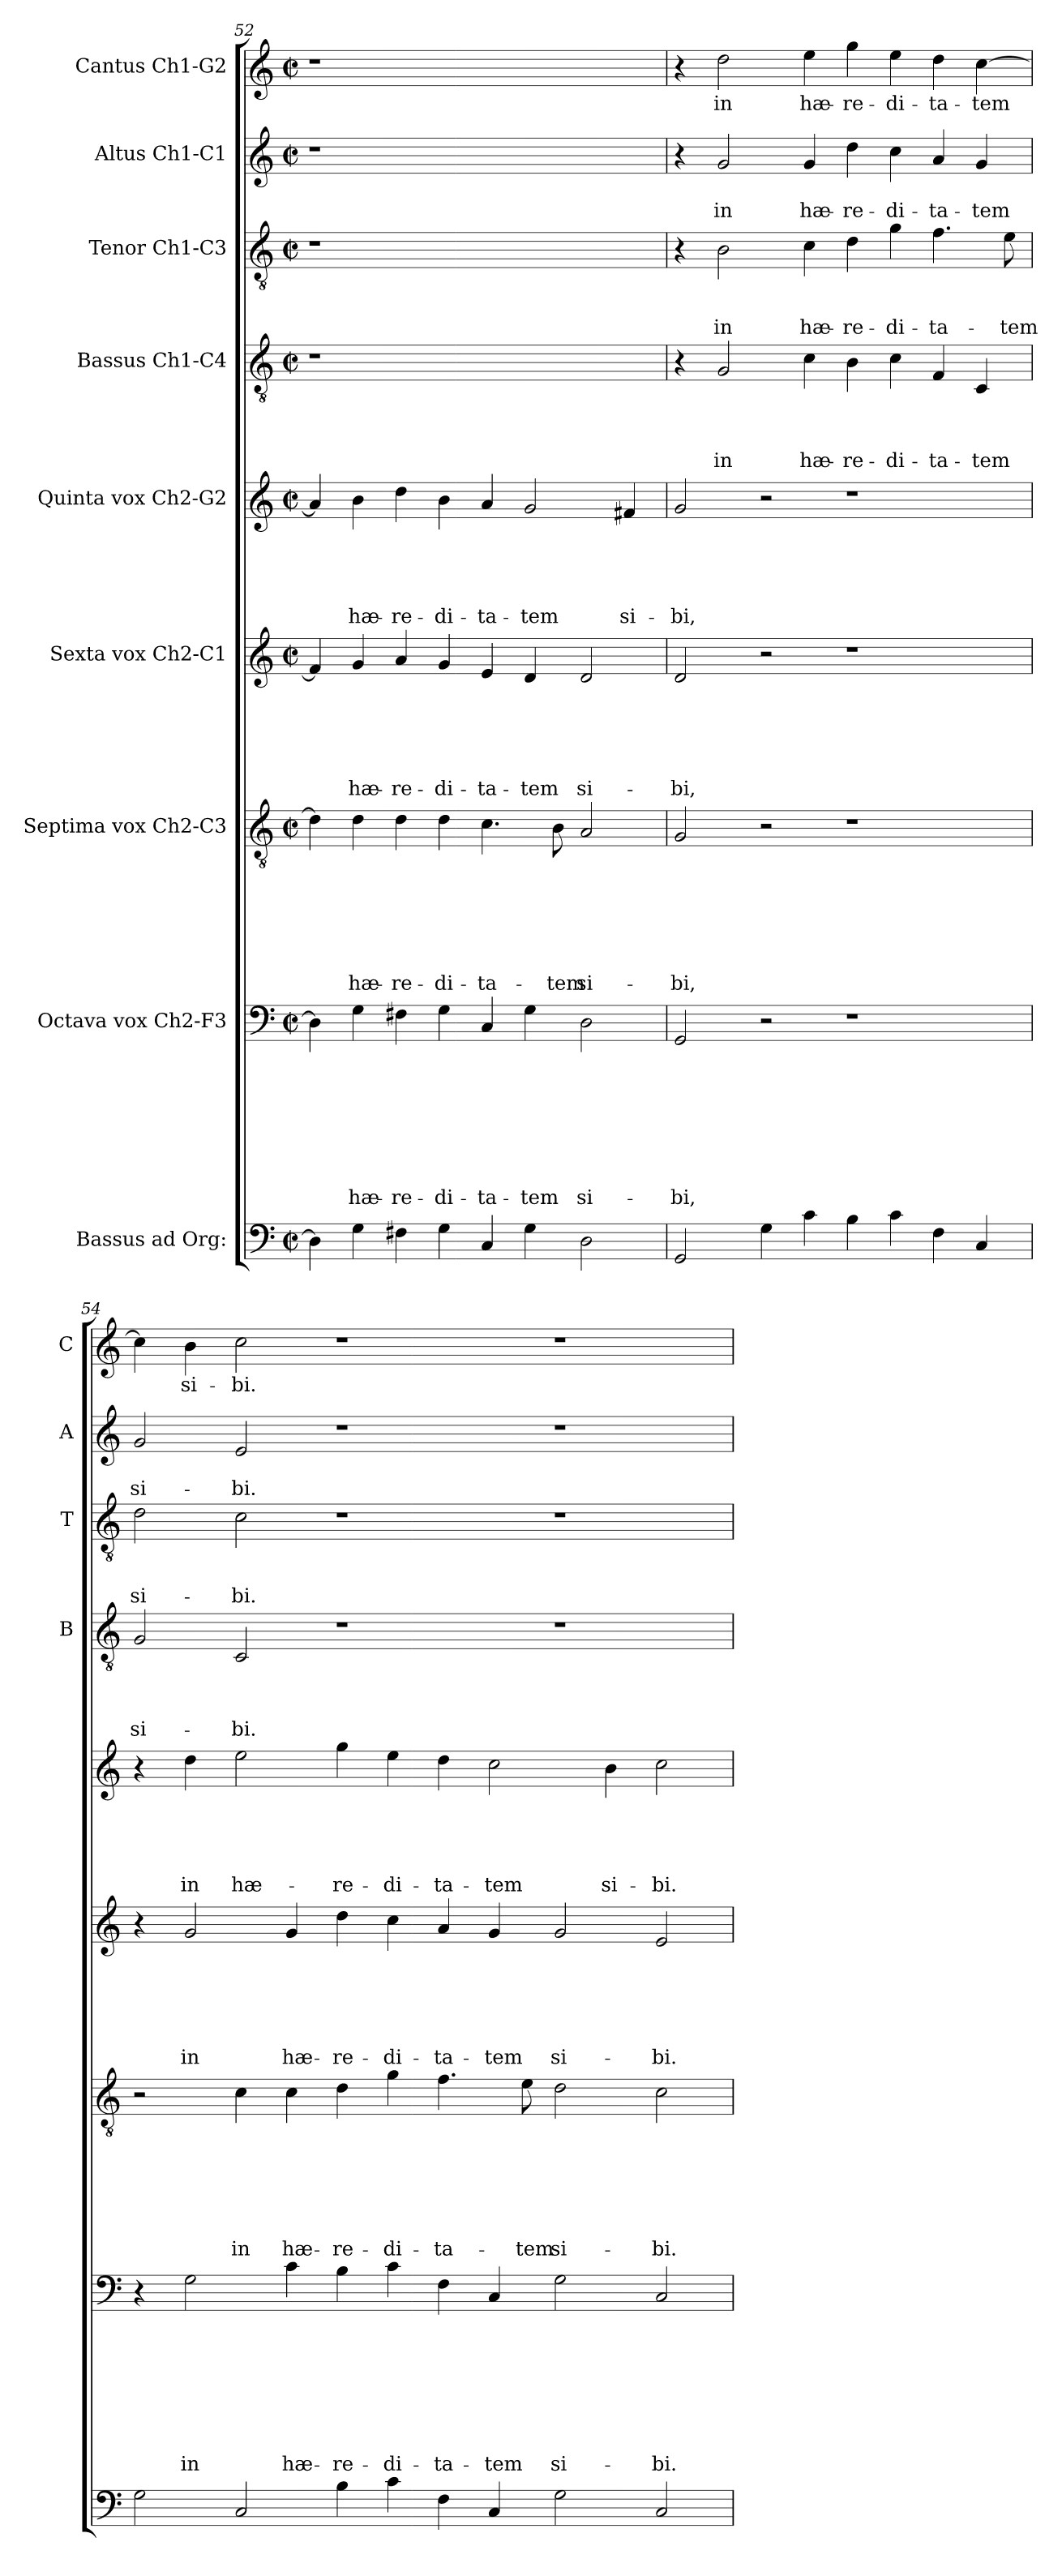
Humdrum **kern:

**kern	**kern	**text	**text	**text	**text	**text	**text	**text	**text	**kern	**text	**text	**text	**text	**text	**text	**text	**kern	**text	**text	**text	**text	**text	**text	**kern	**text	**text	**text	**text	**text	**kern	**text	**text	**text	**text	**kern	**text	**text	**text	**kern	**text	**text	**kern	**text
*part9	*part8	*part8	*part8	*part8	*part8	*part8	*part8	*part8	*part8	*part7	*part7	*part7	*part7	*part7	*part7	*part7	*part7	*part6	*part6	*part6	*part6	*part6	*part6	*part6	*part5	*part5	*part5	*part5	*part5	*part5	*part4	*part4	*part4	*part4	*part4	*part3	*part3	*part3	*part3	*part2	*part2	*part2	*part1	*part1
*staff9	*staff8	*staff8	*staff8	*staff8	*staff8	*staff8	*staff8	*staff8	*staff8	*staff7	*staff7	*staff7	*staff7	*staff7	*staff7	*staff7	*staff7	*staff6	*staff6	*staff6	*staff6	*staff6	*staff6	*staff6	*staff5	*staff5	*staff5	*staff5	*staff5	*staff5	*staff4	*staff4	*staff4	*staff4	*staff4	*staff3	*staff3	*staff3	*staff3	*staff2	*staff2	*staff2	*staff1	*staff1
*I"Bassus ad Org:	*I"Octava vox Ch2-F3	*	*	*	*	*	*	*	*	*I"Septima vox Ch2-C3	*	*	*	*	*	*	*	*I"Sexta vox Ch2-C1	*	*	*	*	*	*	*I"Quinta vox Ch2-G2	*	*	*	*	*	*I"Bassus Ch1-C4	*	*	*	*	*I"Tenor Ch1-C3	*	*	*	*I"Altus Ch1-C1	*	*	*I"Cantus Ch1-G2	*
*	*	*	*	*	*	*	*	*	*	*	*	*	*	*	*	*	*	*	*	*	*	*	*	*	*	*	*	*	*	*	*I'B	*	*	*	*	*I'T	*	*	*	*I'A	*	*	*I'C	*
!!LO:PB:g=z
*clefF4	*clefF4	*	*	*	*	*	*	*	*	*clefGv2	*	*	*	*	*	*	*	*clefG2	*	*	*	*	*	*	*clefG2	*	*	*	*	*	*clefGv2	*	*	*	*	*clefGv2	*	*	*	*clefG2	*	*	*clefG2	*
*k[]	*k[]	*	*	*	*	*	*	*	*	*k[]	*	*	*	*	*	*	*	*k[]	*	*	*	*	*	*	*k[]	*	*	*	*	*	*k[]	*	*	*	*	*k[]	*	*	*	*k[]	*	*	*k[]	*
*C:	*C:	*	*	*	*	*	*	*	*	*C:	*	*	*	*	*	*	*	*C:	*	*	*	*	*	*	*C:	*	*	*	*	*	*C:	*	*	*	*	*C:	*	*	*	*C:	*	*	*C:	*
*M2/2	*M2/2	*	*	*	*	*	*	*	*	*M2/2	*	*	*	*	*	*	*	*M2/2	*	*	*	*	*	*	*M2/2	*	*	*	*	*	*M2/2	*	*	*	*	*M2/2	*	*	*	*M2/2	*	*	*M2/2	*
*met(c|)	*met(c|)	*	*	*	*	*	*	*	*	*met(c|)	*	*	*	*	*	*	*	*met(c|)	*	*	*	*	*	*	*met(c|)	*	*	*	*	*	*met(c|)	*	*	*	*	*met(c|)	*	*	*	*met(c|)	*	*	*met(c|)	*
=52	=52	=52	=52	=52	=52	=52	=52	=52	=52	=52	=52	=52	=52	=52	=52	=52	=52	=52	=52	=52	=52	=52	=52	=52	=52	=52	=52	=52	=52	=52	=52	=52	=52	=52	=52	=52	=52	=52	=52	=52	=52	=52	=52	=52
4D\]	4D\]	.	.	.	.	.	.	.	.	4d\]	.	.	.	.	.	.	.	4f#/]	.	.	.	.	.	.	4a/]	.	.	.	.	.	1r	.	.	.	.	1r	.	.	.	1r	.	.	1r	.
!	!	!	!	!	!	!	!	!	!LO:LY:b	!	!	!	!	!	!	!	!LO:LY:b	!	!	!	!	!	!	!LO:LY:b	!	!	!	!	!	!LO:LY:b	!	!	!	!	!	!	!	!	!	!	!	!	!	!
4G\	4G\	.	.	.	.	.	.	.	hæ-	4d\	.	.	.	.	.	.	hæ-	4g/	.	.	.	.	.	hæ-	4b\	.	.	.	.	hæ-	.	.	.	.	.	.	.	.	.	.	.	.	.	.
!	!	!	!	!	!	!	!	!	!LO:LY:b	!	!	!	!	!	!	!	!LO:LY:b	!	!	!	!	!	!	!LO:LY:b	!	!	!	!	!	!LO:LY:b	!	!	!	!	!	!	!	!	!	!	!	!	!	!
4F#X\	4F#X\	.	.	.	.	.	.	.	-re-	4d\	.	.	.	.	.	.	-re-	4a/	.	.	.	.	.	-re-	4dd\	.	.	.	.	-re-	.	.	.	.	.	.	.	.	.	.	.	.	.	.
!	!	!	!	!	!	!	!	!	!LO:LY:b	!	!	!	!	!	!	!	!LO:LY:b	!	!	!	!	!	!	!LO:LY:b	!	!	!	!	!	!LO:LY:b	!	!	!	!	!	!	!	!	!	!	!	!	!	!
4G\	4G\	.	.	.	.	.	.	.	-di-	4d\	.	.	.	.	.	.	-di-	4g/	.	.	.	.	.	-di-	4b\	.	.	.	.	-di-	.	.	.	.	.	.	.	.	.	.	.	.	.	.
!	!	!	!	!	!	!	!	!	!LO:LY:b	!	!	!	!	!	!	!	!LO:LY:b	!	!	!	!	!	!	!LO:LY:b	!	!	!	!	!	!LO:LY:b	!	!	!	!	!	!	!	!	!	!	!	!	!	!
4C/	4C/	.	.	.	.	.	.	.	-ta-	4.c\	.	.	.	.	.	.	-ta-	4e/	.	.	.	.	.	-ta-	4a/	.	.	.	.	-ta-	1ryy	.	.	.	.	1ryy	.	.	.	1ryy	.	.	1ryy	.
!	!	!	!	!	!	!	!	!	!LO:LY:b	!	!	!	!	!	!	!	!	!	!	!	!	!	!	!LO:LY:b	!	!	!	!	!	!LO:LY:b	!	!	!	!	!	!	!	!	!	!	!	!	!	!
4G\	4G\	.	.	.	.	.	.	.	-tem	.	.	.	.	.	.	.	.	4d/	.	.	.	.	.	-tem	2g/	.	.	.	.	-tem	.	.	.	.	.	.	.	.	.	.	.	.	.	.
!	!	!	!	!	!	!	!	!	!	!	!	!	!	!	!	!	!LO:LY:b	!	!	!	!	!	!	!	!	!	!	!	!	!	!	!	!	!	!	!	!	!	!	!	!	!	!	!
.	.	.	.	.	.	.	.	.	.	8B\	.	.	.	.	.	.	-tem	.	.	.	.	.	.	.	.	.	.	.	.	.	.	.	.	.	.	.	.	.	.	.	.	.	.	.
!	!	!	!	!	!	!	!	!	!LO:LY:b	!	!	!	!	!	!	!	!LO:LY:b	!	!	!	!	!	!	!LO:LY:b	!	!	!	!	!	!	!	!	!	!	!	!	!	!	!	!	!	!	!	!
2D\	2D\	.	.	.	.	.	.	.	si-	2A/	.	.	.	.	.	.	si-	2d/	.	.	.	.	.	si-	.	.	.	.	.	.	.	.	.	.	.	.	.	.	.	.	.	.	.	.
!	!	!	!	!	!	!	!	!	!	!	!	!	!	!	!	!	!	!	!	!	!	!	!	!	!	!	!	!	!	!LO:LY:b	!	!	!	!	!	!	!	!	!	!	!	!	!	!
.	.	.	.	.	.	.	.	.	.	.	.	.	.	.	.	.	.	.	.	.	.	.	.	.	4f#X/	.	.	.	.	si-	.	.	.	.	.	.	.	.	.	.	.	.	.	.
=53	=53	=53	=53	=53	=53	=53	=53	=53	=53	=53	=53	=53	=53	=53	=53	=53	=53	=53	=53	=53	=53	=53	=53	=53	=53	=53	=53	=53	=53	=53	=53	=53	=53	=53	=53	=53	=53	=53	=53	=53	=53	=53	=53	=53
!	!	!	!	!	!	!	!	!	!LO:LY:b	!	!	!	!	!	!	!	!LO:LY:b	!	!	!	!	!	!	!LO:LY:b	!	!	!	!	!	!LO:LY:b	!	!	!	!	!	!	!	!	!	!	!	!	!	!
2GG/	2GG/	.	.	.	.	.	.	.	-bi,	2G/	.	.	.	.	.	.	-bi,	2d/	.	.	.	.	.	-bi,	2g/	.	.	.	.	-bi,	4r	.	.	.	.	4r	.	.	.	4r	.	.	4r	.
!	!	!	!	!	!	!	!	!	!	!	!	!	!	!	!	!	!	!	!	!	!	!	!	!	!	!	!	!	!	!	!	!	!	!	!LO:LY:b	!	!	!	!LO:LY:b	!	!	!LO:LY:b	!	!LO:LY:b
.	.	.	.	.	.	.	.	.	.	.	.	.	.	.	.	.	.	.	.	.	.	.	.	.	.	.	.	.	.	.	2G/	.	.	.	in	2B\	.	.	in	2g/	.	in	2dd\	in
4G\	2r	.	.	.	.	.	.	.	.	2r	.	.	.	.	.	.	.	2r	.	.	.	.	.	.	2r	.	.	.	.	.	.	.	.	.	.	.	.	.	.	.	.	.	.	.
!	!	!	!	!	!	!	!	!	!	!	!	!	!	!	!	!	!	!	!	!	!	!	!	!	!	!	!	!	!	!	!	!	!	!	!LO:LY:b	!	!	!	!LO:LY:b	!	!	!LO:LY:b	!	!LO:LY:b
4c\	.	.	.	.	.	.	.	.	.	.	.	.	.	.	.	.	.	.	.	.	.	.	.	.	.	.	.	.	.	.	4c\	.	.	.	hæ-	4c\	.	.	hæ-	4g/	.	hæ-	4ee\	hæ-
!	!	!	!	!	!	!	!	!	!	!	!	!	!	!	!	!	!	!	!	!	!	!	!	!	!	!	!	!	!	!	!	!	!	!	!LO:LY:b	!	!	!	!LO:LY:b	!	!	!LO:LY:b	!	!LO:LY:b
4B\	1r	.	.	.	.	.	.	.	.	1r	.	.	.	.	.	.	.	1r	.	.	.	.	.	.	1r	.	.	.	.	.	4B\	.	.	.	-re-	4d\	.	.	-re-	4dd\	.	-re-	4gg\	-re-
!	!	!	!	!	!	!	!	!	!	!	!	!	!	!	!	!	!	!	!	!	!	!	!	!	!	!	!	!	!	!	!	!	!	!	!LO:LY:b	!	!	!	!LO:LY:b	!	!	!LO:LY:b	!	!LO:LY:b
4c\	.	.	.	.	.	.	.	.	.	.	.	.	.	.	.	.	.	.	.	.	.	.	.	.	.	.	.	.	.	.	4c\	.	.	.	-di-	4g\	.	.	-di-	4cc\	.	-di-	4ee\	-di-
!	!	!	!	!	!	!	!	!	!	!	!	!	!	!	!	!	!	!	!	!	!	!	!	!	!	!	!	!	!	!	!	!	!	!	!LO:LY:b	!	!	!	!LO:LY:b	!	!	!LO:LY:b	!	!LO:LY:b
4F\	.	.	.	.	.	.	.	.	.	.	.	.	.	.	.	.	.	.	.	.	.	.	.	.	.	.	.	.	.	.	4F/	.	.	.	-ta-	4.f\	.	.	-ta-	4a/	.	-ta-	4dd\	-ta-
!	!	!	!	!	!	!	!	!	!	!	!	!	!	!	!	!	!	!	!	!	!	!	!	!	!	!	!	!	!	!	!	!	!	!	!LO:LY:b	!	!	!	!	!	!	!LO:LY:b	!	!LO:LY:b
4C/	.	.	.	.	.	.	.	.	.	.	.	.	.	.	.	.	.	.	.	.	.	.	.	.	.	.	.	.	.	.	4C/	.	.	.	-tem	.	.	.	.	4g/	.	-tem	[4cc\	-tem
!	!	!	!	!	!	!	!	!	!	!	!	!	!	!	!	!	!	!	!	!	!	!	!	!	!	!	!	!	!	!	!	!	!	!	!	!	!	!	!LO:LY:b	!	!	!	!	!
.	.	.	.	.	.	.	.	.	.	.	.	.	.	.	.	.	.	.	.	.	.	.	.	.	.	.	.	.	.	.	.	.	.	.	.	8e\	.	.	-tem	.	.	.	.	.
=54	=54	=54	=54	=54	=54	=54	=54	=54	=54	=54	=54	=54	=54	=54	=54	=54	=54	=54	=54	=54	=54	=54	=54	=54	=54	=54	=54	=54	=54	=54	=54	=54	=54	=54	=54	=54	=54	=54	=54	=54	=54	=54	=54	=54
!	!	!	!	!	!	!	!	!	!	!	!	!	!	!	!	!	!	!	!	!	!	!	!	!	!	!	!	!	!	!	!	!	!	!	!LO:LY:b	!	!	!	!LO:LY:b	!	!	!LO:LY:b	!	!
2G\	4r	.	.	.	.	.	.	.	.	2r	.	.	.	.	.	.	.	4r	.	.	.	.	.	.	4r	.	.	.	.	.	2G/	.	.	.	si-	2d\	.	.	si-	2g/	.	si-	4cc\]	.
!	!	!	!	!	!	!	!	!	!LO:LY:b	!	!	!	!	!	!	!	!	!	!	!	!	!	!	!LO:LY:b	!	!	!	!	!	!LO:LY:b	!	!	!	!	!	!	!	!	!	!	!	!	!	!LO:LY:b
.	2G\	.	.	.	.	.	.	.	in	.	.	.	.	.	.	.	.	2g/	.	.	.	.	.	in	4dd\	.	.	.	.	in	.	.	.	.	.	.	.	.	.	.	.	.	4b\	si-
!	!	!	!	!	!	!	!	!	!	!	!	!	!	!	!	!	!LO:LY:b	!	!	!	!	!	!	!	!	!	!	!	!	!LO:LY:b	!	!	!	!	!LO:LY:b	!	!	!	!LO:LY:b	!	!	!LO:LY:b	!	!LO:LY:b
2C/	.	.	.	.	.	.	.	.	.	4c\	.	.	.	.	.	.	in	.	.	.	.	.	.	.	2ee\	.	.	.	.	hæ-	2C/	.	.	.	-bi.	2c\	.	.	-bi.	2e/	.	-bi.	2cc\	-bi.
!	!	!	!	!	!	!	!	!	!LO:LY:b	!	!	!	!	!	!	!	!LO:LY:b	!	!	!	!	!	!	!LO:LY:b	!	!	!	!	!	!	!	!	!	!	!	!	!	!	!	!	!	!	!	!
.	4c\	.	.	.	.	.	.	.	hæ-	4c\	.	.	.	.	.	.	hæ-	4g/	.	.	.	.	.	hæ-	.	.	.	.	.	.	.	.	.	.	.	.	.	.	.	.	.	.	.	.
!	!	!	!	!	!	!	!	!	!LO:LY:b	!	!	!	!	!	!	!	!LO:LY:b	!	!	!	!	!	!	!LO:LY:b	!	!	!	!	!	!LO:LY:b	!	!	!	!	!	!	!	!	!	!	!	!	!	!
4B\	4B\	.	.	.	.	.	.	.	-re-	4d\	.	.	.	.	.	.	-re-	4dd\	.	.	.	.	.	-re-	4gg\	.	.	.	.	-re-	1r	.	.	.	.	1r	.	.	.	1r	.	.	1r	.
!	!	!	!	!	!	!	!	!	!LO:LY:b	!	!	!	!	!	!	!	!LO:LY:b	!	!	!	!	!	!	!LO:LY:b	!	!	!	!	!	!LO:LY:b	!	!	!	!	!	!	!	!	!	!	!	!	!	!
4c\	4c\	.	.	.	.	.	.	.	-di-	4g\	.	.	.	.	.	.	-di-	4cc\	.	.	.	.	.	-di-	4ee\	.	.	.	.	-di-	.	.	.	.	.	.	.	.	.	.	.	.	.	.
!	!	!	!	!	!	!	!	!	!LO:LY:b	!	!	!	!	!	!	!	!LO:LY:b	!	!	!	!	!	!	!LO:LY:b	!	!	!	!	!	!LO:LY:b	!	!	!	!	!	!	!	!	!	!	!	!	!	!
4F\	4F\	.	.	.	.	.	.	.	-ta-	4.f\	.	.	.	.	.	.	-ta-	4a/	.	.	.	.	.	-ta-	4dd\	.	.	.	.	-ta-	.	.	.	.	.	.	.	.	.	.	.	.	.	.
!	!	!	!	!	!	!	!	!	!LO:LY:b	!	!	!	!	!	!	!	!	!	!	!	!	!	!	!LO:LY:b	!	!	!	!	!	!LO:LY:b	!	!	!	!	!	!	!	!	!	!	!	!	!	!
4C/	4C/	.	.	.	.	.	.	.	-tem	.	.	.	.	.	.	.	.	4g/	.	.	.	.	.	-tem	2cc\	.	.	.	.	-tem	.	.	.	.	.	.	.	.	.	.	.	.	.	.
!	!	!	!	!	!	!	!	!	!	!	!	!	!	!	!	!	!LO:LY:b	!	!	!	!	!	!	!	!	!	!	!	!	!	!	!	!	!	!	!	!	!	!	!	!	!	!	!
.	.	.	.	.	.	.	.	.	.	8e\	.	.	.	.	.	.	-tem	.	.	.	.	.	.	.	.	.	.	.	.	.	.	.	.	.	.	.	.	.	.	.	.	.	.	.
!	!	!	!	!	!	!	!	!	!LO:LY:b	!	!	!	!	!	!	!	!LO:LY:b	!	!	!	!	!	!	!LO:LY:b	!	!	!	!	!	!	!	!	!	!	!	!	!	!	!	!	!	!	!	!
2G\	2G\	.	.	.	.	.	.	.	si-	2d\	.	.	.	.	.	.	si-	2g/	.	.	.	.	.	si-	.	.	.	.	.	.	1r	.	.	.	.	1r	.	.	.	1r	.	.	1r	.
!	!	!	!	!	!	!	!	!	!	!	!	!	!	!	!	!	!	!	!	!	!	!	!	!	!	!	!	!	!	!LO:LY:b	!	!	!	!	!	!	!	!	!	!	!	!	!	!
.	.	.	.	.	.	.	.	.	.	.	.	.	.	.	.	.	.	.	.	.	.	.	.	.	4b\	.	.	.	.	si-	.	.	.	.	.	.	.	.	.	.	.	.	.	.
!	!	!	!	!	!	!	!	!	!LO:LY:b	!	!	!	!	!	!	!	!LO:LY:b	!	!	!	!	!	!	!LO:LY:b	!	!	!	!	!	!LO:LY:b	!	!	!	!	!	!	!	!	!	!	!	!	!	!
2C/	2C/	.	.	.	.	.	.	.	-bi.	2c\	.	.	.	.	.	.	-bi.	2e/	.	.	.	.	.	-bi.	2cc\	.	.	.	.	-bi.	.	.	.	.	.	.	.	.	.	.	.	.	.	.
=	=	=	=	=	=	=	=	=	=	=	=	=	=	=	=	=	=	=	=	=	=	=	=	=	=	=	=	=	=	=	=	=	=	=	=	=	=	=	=	=	=	=	=	=
*-	*-	*-	*-	*-	*-	*-	*-	*-	*-	*-	*-	*-	*-	*-	*-	*-	*-	*-	*-	*-	*-	*-	*-	*-	*-	*-	*-	*-	*-	*-	*-	*-	*-	*-	*-	*-	*-	*-	*-	*-	*-	*-	*-	*-
